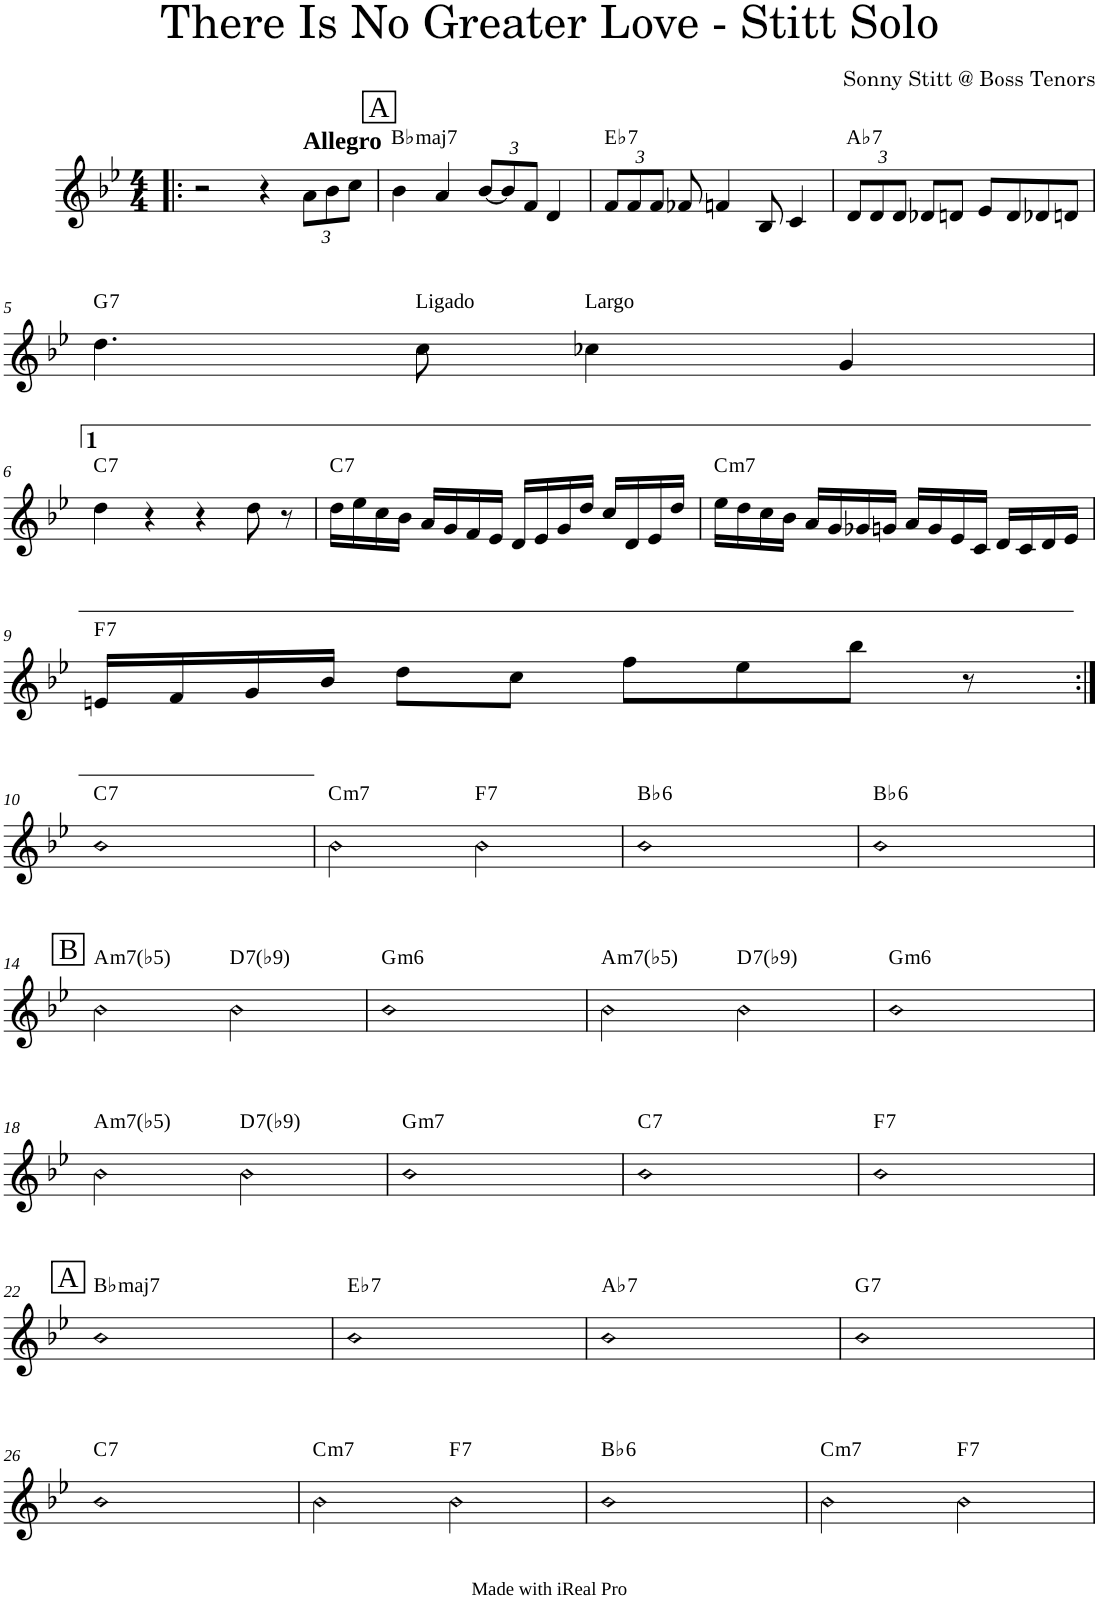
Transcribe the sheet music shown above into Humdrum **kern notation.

**kern	**harte
*part1	*part1
*staff1	*
*I"Lead sheet	*
*clefG2	*
*k[b-e-]	*
*M4/4	*
=1!|:	=1!|:
2r	.
4r	.
*Xbrackettup	*
!LO:TX:a:B:t=Allegro	!
12a\L	.
12b-\	.
12cc\J	.
!!LO:REH:place=s1:a:cj:fs=14:t=A
=2	=2
!	!LO:H:kt=maj7
4b-\	Bb:maj7
4a/	.
[12b-/L	.
12b-/]	.
12f/J	.
4d/	.
=3	=3
!	!LO:H:kt=7
12f/L	Eb:7
12f/	.
12f/J	.
8f-X/	.
4fn/	.
8B-/	.
4c/	.
=4	=4
!	!LO:H:kt=7
12d/L	Ab:7
12d/	.
12d/J	.
8d-X/L	.
8dn/J	.
8e-/L	.
8d/	.
8d-X/	.
8dn/J	.
!!LO:LB:g=z
=5	=5
!	!LO:H:kt=7
4.dd\	G:7
!	!LO:H:kt=Ligado
8cc\	N
!	!LO:H:kt=Largo
4cc-X\	N
4g/	.
!!LO:LB:g=z
=6	=6
!	!LO:H:kt=7
4dd\	C:7
4r	.
4r	.
8dd\	.
8r	.
=7	=7
!	!LO:H:kt=7
16dd\LL	C:7
16ee-\	.
16cc\	.
16b-\JJ	.
16a/LL	.
16g/	.
16f/	.
16e-/JJ	.
16d/LL	.
16e-/	.
16g/	.
16dd/JJ	.
16cc/LL	.
16d/	.
16e-/	.
16dd/JJ	.
=8	=8
!	!LO:H:kt=m7
16ee-\LL	C:min7
16dd\	.
16cc\	.
16b-\JJ	.
16a/LL	.
16g/	.
16g-X/	.
16gn/JJ	.
16a/LL	.
16g/	.
16e-/	.
16c/JJ	.
16d/LL	.
16c/	.
16d/	.
16e-/JJ	.
!!LO:LB:g=z
=9	=9
!	!LO:H:kt=7
16en/LL	F:7
16f/	.
16g/	.
16b-/JJ	.
8dd\L	.
8cc\J	.
8ff\L	.
8ee-\	.
8bb-\J	.
8r	.
!!LO:LB:g=z
=10:|!	=10:|!
!LO:N:head=diamond	!LO:H:kt=7
1b-	C:7
=11	=11
!LO:N:head=diamond	!LO:H:kt=m7
2b-\	C:min7
!LO:N:head=diamond	!LO:H:kt=7
2b-\	F:7
=12	=12
!LO:N:head=diamond	!LO:H:kt=6
1b-	Bb:maj6
=13	=13
!LO:N:head=diamond	!LO:H:kt=6
1b-	Bb:maj6
!!LO:LB:g=z
!!LO:REH:place=s1:a:cj:fs=14:t=B
=14	=14
!LO:N:head=diamond	!LO:H:kt=m7(b5)
2b-\	A:hdim7
!LO:N:head=diamond	!LO:H:kt=7
2b-\	D:7(b9)
=15	=15
!LO:N:head=diamond	!LO:H:kt=m6
1b-	G:min6
=16	=16
!LO:N:head=diamond	!LO:H:kt=m7(b5)
2b-\	A:hdim7
!LO:N:head=diamond	!LO:H:kt=7
2b-\	D:7(b9)
=17	=17
!LO:N:head=diamond	!LO:H:kt=m6
1b-	G:min6
!!LO:LB:g=z
=18	=18
!LO:N:head=diamond	!LO:H:kt=m7(b5)
2b-\	A:hdim7
!LO:N:head=diamond	!LO:H:kt=7
2b-\	D:7(b9)
=19	=19
!LO:N:head=diamond	!LO:H:kt=m7
1b-	G:min7
=20	=20
!LO:N:head=diamond	!LO:H:kt=7
1b-	C:7
=21	=21
!LO:N:head=diamond	!LO:H:kt=7
1b-	F:7
!!LO:LB:g=z
!!LO:REH:place=s1:a:cj:fs=14:t=A
=22	=22
!LO:N:head=diamond	!LO:H:kt=maj7
1b-	Bb:maj7
=23	=23
!LO:N:head=diamond	!LO:H:kt=7
1b-	Eb:7
=24	=24
!LO:N:head=diamond	!LO:H:kt=7
1b-	Ab:7
=25	=25
!LO:N:head=diamond	!LO:H:kt=7
1b-	G:7
!!LO:LB:g=z
=26	=26
!LO:N:head=diamond	!LO:H:kt=7
1b-	C:7
=27	=27
!LO:N:head=diamond	!LO:H:kt=m7
2b-\	C:min7
!LO:N:head=diamond	!LO:H:kt=7
2b-\	F:7
=28	=28
!LO:N:head=diamond	!LO:H:kt=6
1b-	Bb:maj6
=29	=29
!LO:N:head=diamond	!LO:H:kt=m7
2b-\	C:min7
!LO:N:head=diamond	!LO:H:kt=7
2b-\	F:7
=	=
*-	*-
